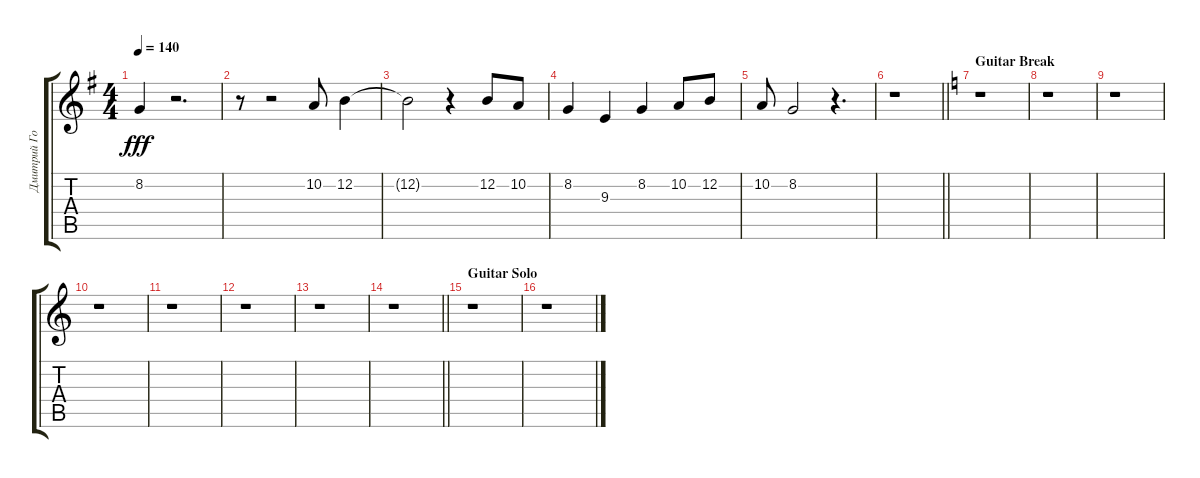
\track ("Дмитрий Голяшев (Бэк-Вокал)" "Дмитрий Го") {instrument baritonesax}
\staff {score tabs}
\tuning (E4 B3 G3 D3 A2 E2) {hide}
\ts (4 4)
\tempo 140
\clef g2
\ks g
8.2{t}.4{dy fff} r.2{d} |
r.8 r.2 10.2.8 12.2.4 |
12.2{t}.2 r.4 12.2.8 10.2.8 |
8.2.4 9.3.4 8.2.4 10.2.8 12.2.8 |
10.2.8 8.2.2 r.4{d} |
\barLineRight lightlight
r.1 |
\section ("" "Guitar Break")
\ks c
r.1 |
r.1 |
r.1 |
r.1 |
r.1 |
r.1 |
r.1 |
\barLineRight lightlight
r.1 |
\section ("" "Guitar Solo")
r.1 |
r.1
